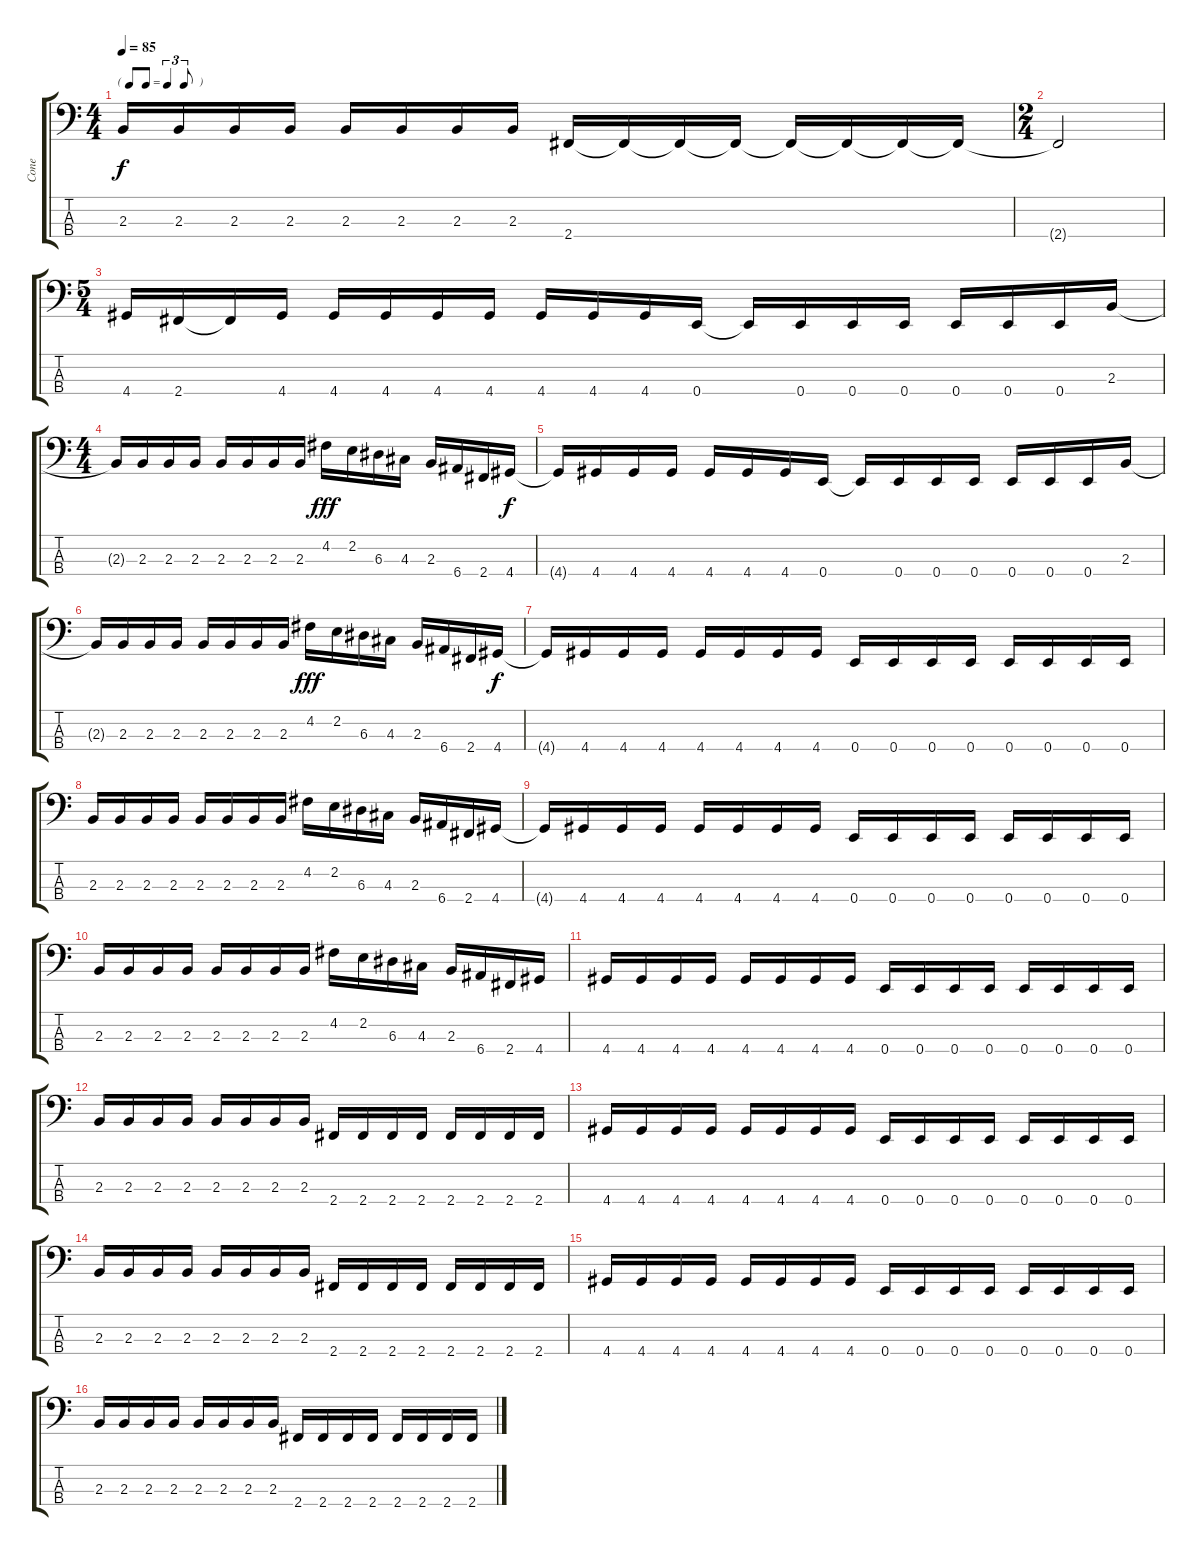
\track ("Cone" "Cone") {instrument electricbasspick}
\staff {score tabs}
\tuning (G2 D2 A1 E1) {hide}
\ts (4 4)
\tf triplet8th
\tempo 85
\clef f4
\ks c
2.3.16{dy f} 2.3.16 2.3.16 2.3.16 2.3.16 2.3.16 2.3.16 2.3.16 2.4.16 2.4{t}.16 2.4{t}.16 2.4{t}.16 2.4{t}.16 2.4{t}.16 2.4{t}.16 2.4{t}.16 |
\ts (2 4)
2.4{t}.2 |
\ts (5 4)
4.4.16 2.4.16 2.4{t}.16 4.4.16 4.4.16 4.4.16 4.4.16 4.4.16 4.4.16 4.4.16 4.4.16 0.4.16 0.4{t}.16 0.4.16 0.4.16 0.4.16 0.4.16 0.4.16 0.4.16 2.3.16 |
\ts (4 4)
2.3{t}.16 2.3.16 2.3.16 2.3.16 2.3.16 2.3.16 2.3.16 2.3.16 4.2.16{dy fff} 2.2.16 6.3.16 4.3.16 2.3.16 6.4.16 2.4.16 4.4.16{dy f} |
4.4{t}.16 4.4.16 4.4.16 4.4.16 4.4.16 4.4.16 4.4.16 0.4.16 0.4{t}.16 0.4.16 0.4.16 0.4.16 0.4.16 0.4.16 0.4.16 2.3.16 |
2.3{t}.16 2.3.16 2.3.16 2.3.16 2.3.16 2.3.16 2.3.16 2.3.16 4.2.16{dy fff} 2.2.16 6.3.16 4.3.16 2.3.16 6.4.16 2.4.16 4.4.16{dy f} |
4.4{t}.16 4.4.16 4.4.16 4.4.16 4.4.16 4.4.16 4.4.16 4.4.16 0.4.16 0.4.16 0.4.16 0.4.16 0.4.16 0.4.16 0.4.16 0.4.16 |
2.3.16 2.3.16 2.3.16 2.3.16 2.3.16 2.3.16 2.3.16 2.3.16 4.2.16 2.2.16 6.3.16 4.3.16 2.3.16 6.4.16 2.4.16 4.4.16 |
4.4{t}.16 4.4.16 4.4.16 4.4.16 4.4.16 4.4.16 4.4.16 4.4.16 0.4.16 0.4.16 0.4.16 0.4.16 0.4.16 0.4.16 0.4.16 0.4.16 |
2.3.16 2.3.16 2.3.16 2.3.16 2.3.16 2.3.16 2.3.16 2.3.16 4.2.16 2.2.16 6.3.16 4.3.16 2.3.16 6.4.16 2.4.16 4.4.16 |
4.4.16 4.4.16 4.4.16 4.4.16 4.4.16 4.4.16 4.4.16 4.4.16 0.4.16 0.4.16 0.4.16 0.4.16 0.4.16 0.4.16 0.4.16 0.4.16 |
2.3.16 2.3.16 2.3.16 2.3.16 2.3.16 2.3.16 2.3.16 2.3.16 2.4.16 2.4.16 2.4.16 2.4.16 2.4.16 2.4.16 2.4.16 2.4.16 |
4.4.16 4.4.16 4.4.16 4.4.16 4.4.16 4.4.16 4.4.16 4.4.16 0.4.16 0.4.16 0.4.16 0.4.16 0.4.16 0.4.16 0.4.16 0.4.16 |
2.3.16 2.3.16 2.3.16 2.3.16 2.3.16 2.3.16 2.3.16 2.3.16 2.4.16 2.4.16 2.4.16 2.4.16 2.4.16 2.4.16 2.4.16 2.4.16 |
4.4.16 4.4.16 4.4.16 4.4.16 4.4.16 4.4.16 4.4.16 4.4.16 0.4.16 0.4.16 0.4.16 0.4.16 0.4.16 0.4.16 0.4.16 0.4.16 |
2.3.16 2.3.16 2.3.16 2.3.16 2.3.16 2.3.16 2.3.16 2.3.16 2.4.16 2.4.16 2.4.16 2.4.16 2.4.16 2.4.16 2.4.16 2.4.16
